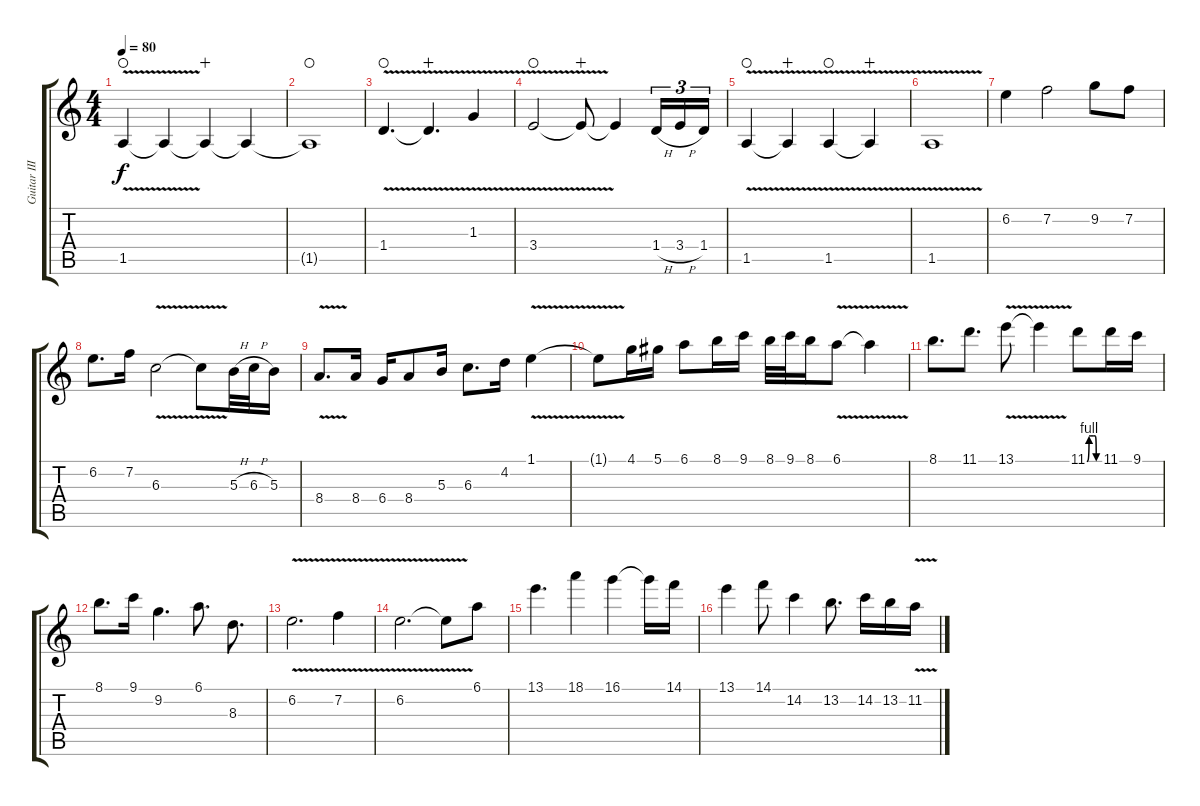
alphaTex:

\track ("Guitar III (Ron \"Bumblefoot\" Thal)" "Guitar III") {instrument overdrivenguitar}
\staff {score tabs}
\tuning (Eb4 Bb3 Gb3 Db3 Ab2 Eb2) {hide}
\ts (4 4)
\tempo 80
\clef g2
\ks c
1.5{v}.4{dy f waho} 1.5{t}.4 1.5{t}.4{wahc} 1.5{t}.4 |
1.5{t}.1{waho} |
1.4{v}.4{d waho} 1.4{t}.4{d wahc} 1.3{v}.4 |
3.4{v}.2{waho} 3.4{t}.8{wahc} 3.4{t}.4 1.4{h}.16{tu (3 2)} 3.4{h}.16{tu (3 2)} 1.4.16{tu (3 2)} |
1.5{v}.4{waho} 1.5{t}.4{wahc} 1.5{v}.4{waho} 1.5{t}.4{wahc} |
1.5{v}.1 |
6.2.4 7.2.2 9.2.8 7.2.8 |
6.2.8{d} 7.2.16 6.3{v}.2 6.3{t}.8 5.3{h}.32 6.3{h}.32 5.3.16 |
8.4{v}.8{d} 8.4.16 6.4.16 8.4.8 5.3.16 6.3.8{d} 4.2.16 1.1{v}.4 |
1.1{t}.8 4.1.16 5.1.16 6.1.8 8.1.16 9.1.16 8.1.32 9.1.32 8.1.16 6.1{v}.8 6.1{t}.4 |
8.1.8{d} 11.1.8{d} 13.1{v}.8 13.1{t}.4 11.1{be (custom 0 0 10 4 15 4 30 4 40 4 45 0 60 0)}.8 11.1.16 9.1.16 |
8.1.8{d} 9.1.16 9.2.4{d} 6.1.8{d} 8.3.8{d} |
6.2{v}.2{d} 7.2{v}.4 |
6.2{v}.2{d} 6.2{t}.8 6.1.8 |
13.1.4{d} 18.1.4 16.1.4 16.1{t}.16 14.1.16 |
13.1.4 14.1.8 14.2.4 13.2.8{d} 14.2.16 13.2.16 11.2{v}.16
